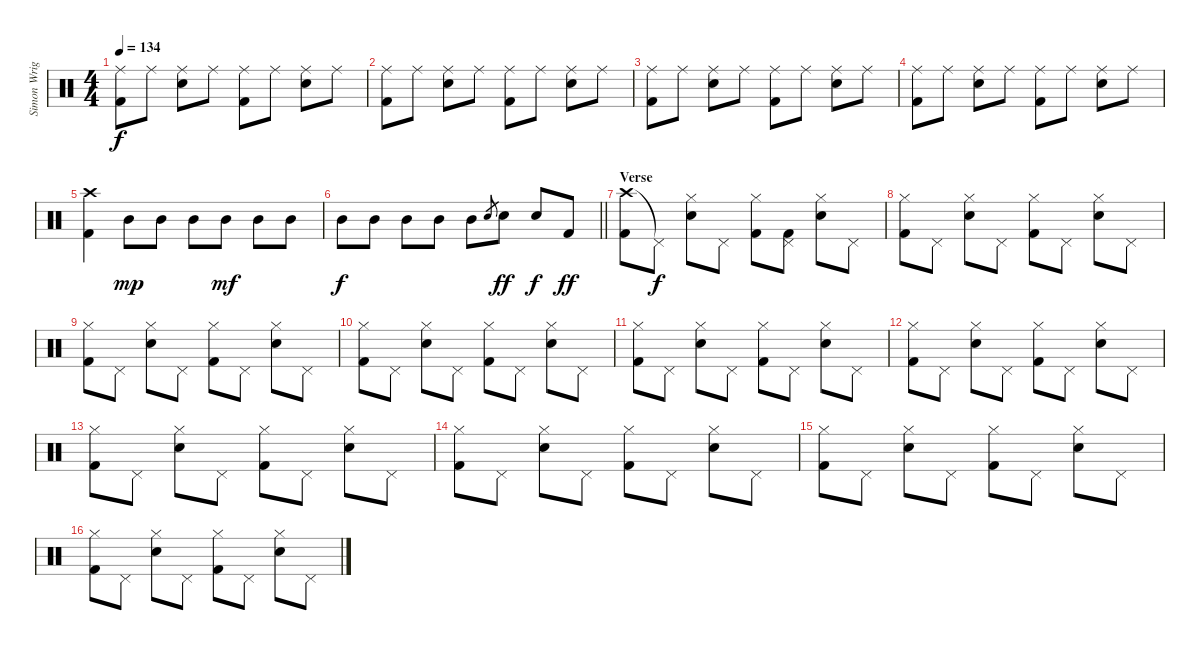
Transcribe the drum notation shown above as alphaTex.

\track ("Simon Wright" "Simon Wrig") {instrument percussion}
\staff {score}
\articulation defaults
\ts (4 4)
\tempo 134
\clef neutral
\ks c
("Ride (middle)" "Kick (hit) 2").8{dy f} "Ride (middle)".8 ("Ride (middle)" "Snare (hit) 2").8 "Ride (middle)".8 ("Ride (middle)" "Kick (hit) 2").8 "Ride (middle)".8 ("Ride (middle)" "Snare (hit) 2").8 "Ride (middle)".8 |
("Ride (middle)" "Kick (hit) 2").8 "Ride (middle)".8 ("Ride (middle)" "Snare (hit) 2").8 "Ride (middle)".8 ("Ride (middle)" "Kick (hit) 2").8 "Ride (middle)".8 ("Ride (middle)" "Snare (hit) 2").8 "Ride (middle)".8 |
("Ride (middle)" "Kick (hit) 2").8 "Ride (middle)".8 ("Ride (middle)" "Snare (hit) 2").8 "Ride (middle)".8 ("Ride (middle)" "Kick (hit) 2").8 "Ride (middle)".8 ("Ride (middle)" "Snare (hit) 2").8 "Ride (middle)".8 |
("Ride (middle)" "Kick (hit) 2").8 "Ride (middle)".8 ("Ride (middle)" "Snare (hit) 2").8 "Ride (middle)".8 ("Ride (middle)" "Kick (hit) 2").8 "Ride (middle)".8 ("Ride (middle)" "Snare (hit) 2").8 "Ride (middle)".8 |
("Crash high (hit)" "Kick (hit) 2").4 "Mid Tom (hit)".8{dy mp} "Mid Tom (hit)".8 "Mid Tom (hit)".8 "Mid Tom (hit)".8{dy mf} "Mid Tom (hit)".8 "Mid Tom (hit)".8 |
\barLineRight lightlight "Mid Tom (hit)".8{dy f} "Mid Tom (hit)".8 "Mid Tom (hit)".8 "Mid Tom (hit)".8 "Mid Tom (hit)".8 "Snare (hit) 2".8{gr} "Snare (hit) 2".8{dy ff} "Snare (hit) 2".8{dy f} "Kick (hit) 2".8{dy ff}
|
\section ("" "Verse")
("Crash high (hit)" "Kick (hit) 2").8 "Pedal Hi-Hat (hit)"{t}.8{dy f} ("Hi-Hat (closed)" "Snare (hit) 2").8 "Pedal Hi-Hat (hit)".8 ("Hi-Hat (closed)" "Kick (hit) 2").8 ("Pedal Hi-Hat (hit)" "Kick (hit) 2").8 ("Hi-Hat (closed)" "Snare (hit) 2").8 "Pedal Hi-Hat (hit)".8 |
("Hi-Hat (closed)" "Kick (hit) 2").8 "Pedal Hi-Hat (hit)".8 ("Hi-Hat (closed)" "Snare (hit) 2").8 "Pedal Hi-Hat (hit)".8 ("Hi-Hat (closed)" "Kick (hit) 2").8 "Pedal Hi-Hat (hit)".8 ("Hi-Hat (closed)" "Snare (hit) 2").8 "Pedal Hi-Hat (hit)".8 |
("Hi-Hat (closed)" "Kick (hit) 2").8 "Pedal Hi-Hat (hit)".8 ("Hi-Hat (closed)" "Snare (hit) 2").8 "Pedal Hi-Hat (hit)".8 ("Hi-Hat (closed)" "Kick (hit) 2").8 "Pedal Hi-Hat (hit)".8 ("Hi-Hat (closed)" "Snare (hit) 2").8 "Pedal Hi-Hat (hit)".8 |
("Hi-Hat (closed)" "Kick (hit) 2").8 "Pedal Hi-Hat (hit)".8 ("Hi-Hat (closed)" "Snare (hit) 2").8 "Pedal Hi-Hat (hit)".8 ("Hi-Hat (closed)" "Kick (hit) 2").8 "Pedal Hi-Hat (hit)".8 ("Hi-Hat (closed)" "Snare (hit) 2").8 "Pedal Hi-Hat (hit)".8 |
("Hi-Hat (closed)" "Kick (hit) 2").8 "Pedal Hi-Hat (hit)".8 ("Hi-Hat (closed)" "Snare (hit) 2").8 "Pedal Hi-Hat (hit)".8 ("Hi-Hat (closed)" "Kick (hit) 2").8 "Pedal Hi-Hat (hit)".8 ("Hi-Hat (closed)" "Snare (hit) 2").8 "Pedal Hi-Hat (hit)".8 |
("Hi-Hat (closed)" "Kick (hit) 2").8 "Pedal Hi-Hat (hit)".8 ("Hi-Hat (closed)" "Snare (hit) 2").8 "Pedal Hi-Hat (hit)".8 ("Hi-Hat (closed)" "Kick (hit) 2").8 "Pedal Hi-Hat (hit)".8 ("Hi-Hat (closed)" "Snare (hit) 2").8 "Pedal Hi-Hat (hit)".8 |
("Hi-Hat (closed)" "Kick (hit) 2").8 "Pedal Hi-Hat (hit)".8 ("Hi-Hat (closed)" "Snare (hit) 2").8 "Pedal Hi-Hat (hit)".8 ("Hi-Hat (closed)" "Kick (hit) 2").8 "Pedal Hi-Hat (hit)".8 ("Hi-Hat (closed)" "Snare (hit) 2").8 "Pedal Hi-Hat (hit)".8 |
("Hi-Hat (closed)" "Kick (hit) 2").8 "Pedal Hi-Hat (hit)".8 ("Hi-Hat (closed)" "Snare (hit) 2").8 "Pedal Hi-Hat (hit)".8 ("Hi-Hat (closed)" "Kick (hit) 2").8 "Pedal Hi-Hat (hit)".8 ("Hi-Hat (closed)" "Snare (hit) 2").8 "Pedal Hi-Hat (hit)".8 |
("Hi-Hat (closed)" "Kick (hit) 2").8 "Pedal Hi-Hat (hit)".8 ("Hi-Hat (closed)" "Snare (hit) 2").8 "Pedal Hi-Hat (hit)".8 ("Hi-Hat (closed)" "Kick (hit) 2").8 "Pedal Hi-Hat (hit)".8 ("Hi-Hat (closed)" "Snare (hit) 2").8 "Pedal Hi-Hat (hit)".8 |
("Hi-Hat (closed)" "Kick (hit) 2").8 "Pedal Hi-Hat (hit)".8 ("Hi-Hat (closed)" "Snare (hit) 2").8 "Pedal Hi-Hat (hit)".8 ("Hi-Hat (closed)" "Kick (hit) 2").8 "Pedal Hi-Hat (hit)".8 ("Hi-Hat (closed)" "Snare (hit) 2").8 "Pedal Hi-Hat (hit)".8
